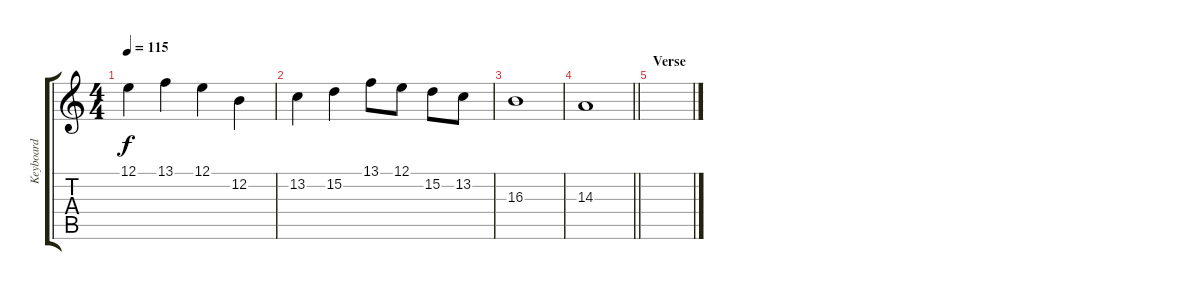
\track ("Keyboard" "Keyboard") {instrument violin}
\staff {score tabs}
\tuning (E4 B3 G3 D3 A2 E2) {hide}
\ts (4 4)
\tempo 115
\clef g2
\ks c
12.1.4{dy f} 13.1.4 12.1.4 12.2.4 |
13.2.4 15.2.4 13.1.8 12.1.8 15.2.8 13.2.8 |
16.3.1 |
\barLineRight lightlight
14.3.1 |
\section ("" "Verse")
